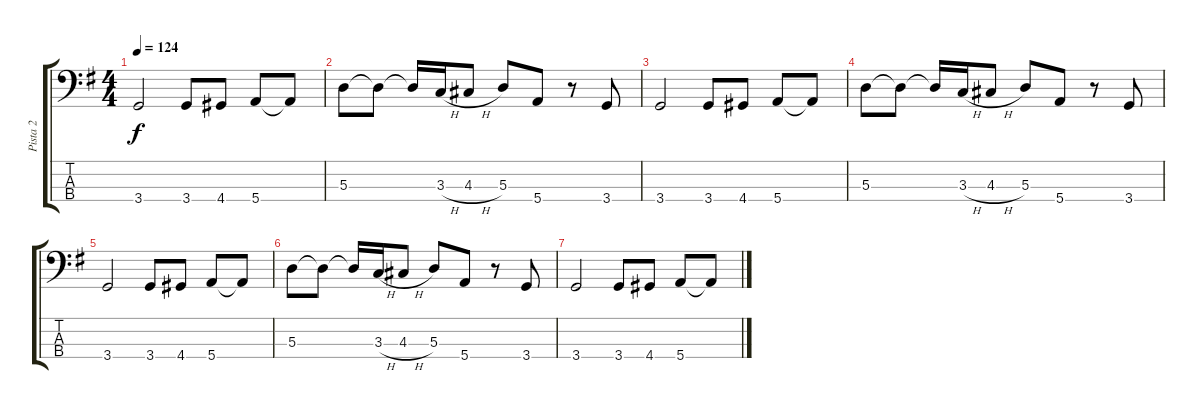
\track ("Pista 2" "Pista 2") {instrument electricbassfinger}
\staff {score tabs}
\tuning (G2 D2 A1 E1) {hide}
\ts (4 4)
\tempo 124
\clef f4
\ks g
3.4.2{dy f} 3.4.8 4.4.8 5.4.8 5.4{t}.8 |
5.3.8{volume 10} 5.3{t}.8 5.3{t}.16 3.3{h}.16 4.3{h}.8 5.3.8 5.4.8 r.8 3.4.8 |
3.4.2{volume 8} 3.4.8 4.4.8 5.4.8 5.4{t}.8 |
5.3.8{volume 6} 5.3{t}.8 5.3{t}.16 3.3{h}.16 4.3{h}.8 5.3.8 5.4.8 r.8 3.4.8 |
3.4.2{volume 4} 3.4.8 4.4.8 5.4.8 5.4{t}.8 |
5.3.8{volume 2} 5.3{t}.8 5.3{t}.16 3.3{h}.16 4.3{h}.8 5.3.8 5.4.8 r.8 3.4.8 |
3.4.2{volume 0} 3.4.8 4.4.8 5.4.8 5.4{t}.8
